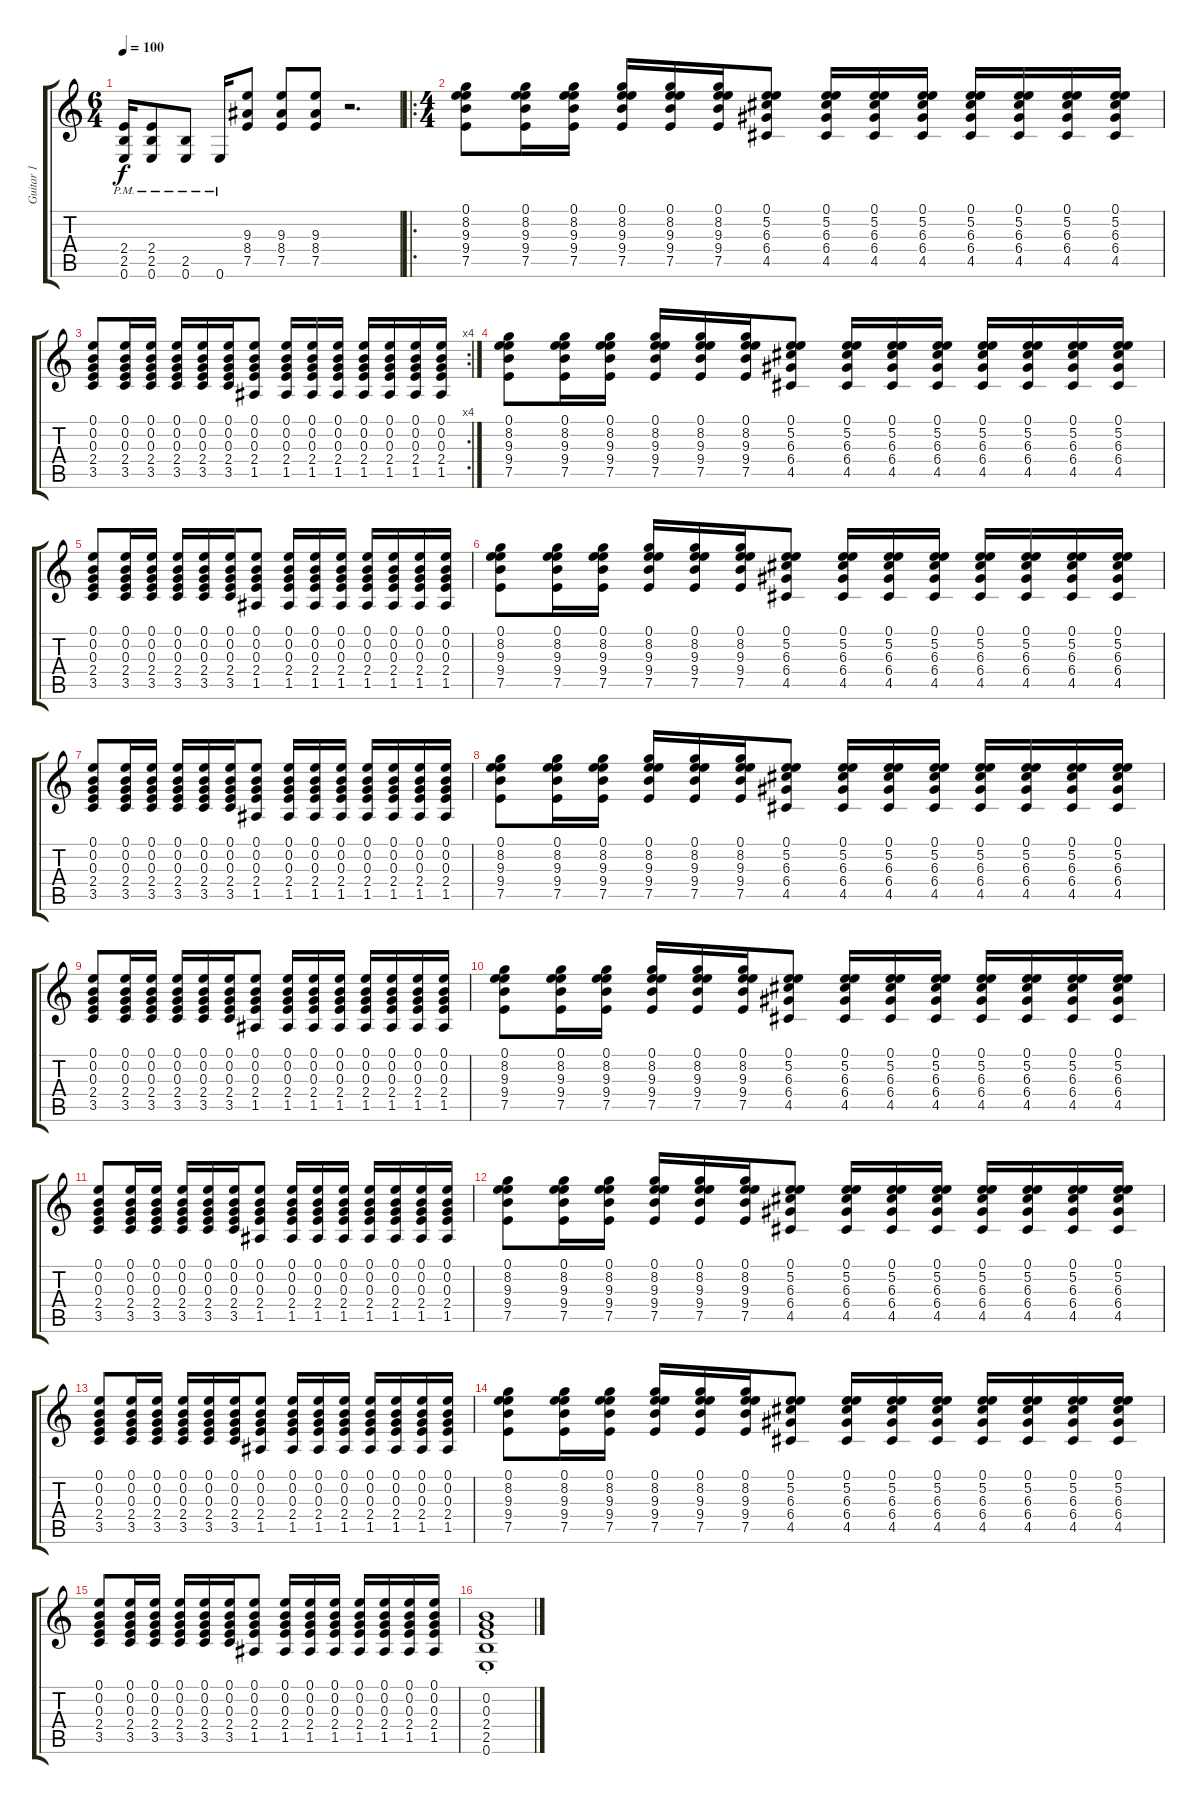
\track ("Guitar 1" "Guitar 1") {instrument distortionguitar}
\staff {score tabs}
\tuning (E4 B3 G3 D3 A2 E2) {hide}
\ts (6 4)
\tempo 100
\clef g2
\ks c
(2.4{pm} 2.5{pm} 0.6{pm}).16{dy f} (2.4{pm} 2.5{pm} 0.6{pm}).8 (2.5{pm} 0.6{pm}).8 0.6{pm}.16 (9.3 8.4 7.5).8 (9.3 8.4 7.5).8 (9.3 8.4 7.5).8 r.2{d} |
\ro
\ts (4 4)
(0.1 8.2 9.3 9.4 7.5).8{volume 11} (0.1 8.2 9.3 9.4 7.5).16 (0.1 8.2 9.3 9.4 7.5).16 (0.1 8.2 9.3 9.4 7.5).16 (0.1 8.2 9.3 9.4 7.5).16 (0.1 8.2 9.3 9.4 7.5).16 (0.1 5.2 6.3 6.4 4.5).8 (0.1 5.2 6.3 6.4 4.5).16 (0.1 5.2 6.3 6.4 4.5).16 (0.1 5.2 6.3 6.4 4.5).16 (0.1 5.2 6.3 6.4 4.5).16 (0.1 5.2 6.3 6.4 4.5).16 (0.1 5.2 6.3 6.4 4.5).16 (0.1 5.2 6.3 6.4 4.5).16 |
\rc 4
(0.1 0.2 0.3 2.4 3.5).8 (0.1 0.2 0.3 2.4 3.5).16 (0.1 0.2 0.3 2.4 3.5).16 (0.1 0.2 0.3 2.4 3.5).16 (0.1 0.2 0.3 2.4 3.5).16 (0.1 0.2 0.3 2.4 3.5).16 (0.1 0.2 0.3 2.4 1.5).8 (0.1 0.2 0.3 2.4 1.5).16 (0.1 0.2 0.3 2.4 1.5).16 (0.1 0.2 0.3 2.4 1.5).16 (0.1 0.2 0.3 2.4 1.5).16 (0.1 0.2 0.3 2.4 1.5).16 (0.1 0.2 0.3 2.4 1.5).16 (0.1 0.2 0.3 2.4 1.5).16 |
(0.1 8.2 9.3 9.4 7.5).8{volume 11} (0.1 8.2 9.3 9.4 7.5).16 (0.1 8.2 9.3 9.4 7.5).16 (0.1 8.2 9.3 9.4 7.5).16 (0.1 8.2 9.3 9.4 7.5).16 (0.1 8.2 9.3 9.4 7.5).16 (0.1 5.2 6.3 6.4 4.5).8 (0.1 5.2 6.3 6.4 4.5).16 (0.1 5.2 6.3 6.4 4.5).16 (0.1 5.2 6.3 6.4 4.5).16 (0.1 5.2 6.3 6.4 4.5).16 (0.1 5.2 6.3 6.4 4.5).16 (0.1 5.2 6.3 6.4 4.5).16 (0.1 5.2 6.3 6.4 4.5).16 |
(0.1 0.2 0.3 2.4 3.5).8 (0.1 0.2 0.3 2.4 3.5).16 (0.1 0.2 0.3 2.4 3.5).16 (0.1 0.2 0.3 2.4 3.5).16 (0.1 0.2 0.3 2.4 3.5).16 (0.1 0.2 0.3 2.4 3.5).16 (0.1 0.2 0.3 2.4 1.5).8 (0.1 0.2 0.3 2.4 1.5).16 (0.1 0.2 0.3 2.4 1.5).16 (0.1 0.2 0.3 2.4 1.5).16 (0.1 0.2 0.3 2.4 1.5).16 (0.1 0.2 0.3 2.4 1.5).16 (0.1 0.2 0.3 2.4 1.5).16 (0.1 0.2 0.3 2.4 1.5).16 |
(0.1 8.2 9.3 9.4 7.5).8 (0.1 8.2 9.3 9.4 7.5).16 (0.1 8.2 9.3 9.4 7.5).16 (0.1 8.2 9.3 9.4 7.5).16 (0.1 8.2 9.3 9.4 7.5).16 (0.1 8.2 9.3 9.4 7.5).16 (0.1 5.2 6.3 6.4 4.5).8 (0.1 5.2 6.3 6.4 4.5).16 (0.1 5.2 6.3 6.4 4.5).16 (0.1 5.2 6.3 6.4 4.5).16 (0.1 5.2 6.3 6.4 4.5).16 (0.1 5.2 6.3 6.4 4.5).16 (0.1 5.2 6.3 6.4 4.5).16 (0.1 5.2 6.3 6.4 4.5).16 |
(0.1 0.2 0.3 2.4 3.5).8 (0.1 0.2 0.3 2.4 3.5).16 (0.1 0.2 0.3 2.4 3.5).16 (0.1 0.2 0.3 2.4 3.5).16 (0.1 0.2 0.3 2.4 3.5).16 (0.1 0.2 0.3 2.4 3.5).16 (0.1 0.2 0.3 2.4 1.5).8 (0.1 0.2 0.3 2.4 1.5).16 (0.1 0.2 0.3 2.4 1.5).16 (0.1 0.2 0.3 2.4 1.5).16 (0.1 0.2 0.3 2.4 1.5).16 (0.1 0.2 0.3 2.4 1.5).16 (0.1 0.2 0.3 2.4 1.5).16 (0.1 0.2 0.3 2.4 1.5).16 |
(0.1 8.2 9.3 9.4 7.5).8 (0.1 8.2 9.3 9.4 7.5).16 (0.1 8.2 9.3 9.4 7.5).16 (0.1 8.2 9.3 9.4 7.5).16 (0.1 8.2 9.3 9.4 7.5).16 (0.1 8.2 9.3 9.4 7.5).16 (0.1 5.2 6.3 6.4 4.5).8 (0.1 5.2 6.3 6.4 4.5).16 (0.1 5.2 6.3 6.4 4.5).16 (0.1 5.2 6.3 6.4 4.5).16 (0.1 5.2 6.3 6.4 4.5).16 (0.1 5.2 6.3 6.4 4.5).16 (0.1 5.2 6.3 6.4 4.5).16 (0.1 5.2 6.3 6.4 4.5).16 |
(0.1 0.2 0.3 2.4 3.5).8 (0.1 0.2 0.3 2.4 3.5).16 (0.1 0.2 0.3 2.4 3.5).16 (0.1 0.2 0.3 2.4 3.5).16 (0.1 0.2 0.3 2.4 3.5).16 (0.1 0.2 0.3 2.4 3.5).16 (0.1 0.2 0.3 2.4 1.5).8 (0.1 0.2 0.3 2.4 1.5).16 (0.1 0.2 0.3 2.4 1.5).16 (0.1 0.2 0.3 2.4 1.5).16 (0.1 0.2 0.3 2.4 1.5).16 (0.1 0.2 0.3 2.4 1.5).16 (0.1 0.2 0.3 2.4 1.5).16 (0.1 0.2 0.3 2.4 1.5).16 |
(0.1 8.2 9.3 9.4 7.5).8 (0.1 8.2 9.3 9.4 7.5).16 (0.1 8.2 9.3 9.4 7.5).16 (0.1 8.2 9.3 9.4 7.5).16 (0.1 8.2 9.3 9.4 7.5).16 (0.1 8.2 9.3 9.4 7.5).16 (0.1 5.2 6.3 6.4 4.5).8 (0.1 5.2 6.3 6.4 4.5).16 (0.1 5.2 6.3 6.4 4.5).16 (0.1 5.2 6.3 6.4 4.5).16 (0.1 5.2 6.3 6.4 4.5).16 (0.1 5.2 6.3 6.4 4.5).16 (0.1 5.2 6.3 6.4 4.5).16 (0.1 5.2 6.3 6.4 4.5).16 |
(0.1 0.2 0.3 2.4 3.5).8 (0.1 0.2 0.3 2.4 3.5).16 (0.1 0.2 0.3 2.4 3.5).16 (0.1 0.2 0.3 2.4 3.5).16 (0.1 0.2 0.3 2.4 3.5).16 (0.1 0.2 0.3 2.4 3.5).16 (0.1 0.2 0.3 2.4 1.5).8 (0.1 0.2 0.3 2.4 1.5).16 (0.1 0.2 0.3 2.4 1.5).16 (0.1 0.2 0.3 2.4 1.5).16 (0.1 0.2 0.3 2.4 1.5).16 (0.1 0.2 0.3 2.4 1.5).16 (0.1 0.2 0.3 2.4 1.5).16 (0.1 0.2 0.3 2.4 1.5).16 |
(0.1 8.2 9.3 9.4 7.5).8 (0.1 8.2 9.3 9.4 7.5).16 (0.1 8.2 9.3 9.4 7.5).16 (0.1 8.2 9.3 9.4 7.5).16 (0.1 8.2 9.3 9.4 7.5).16 (0.1 8.2 9.3 9.4 7.5).16 (0.1 5.2 6.3 6.4 4.5).8 (0.1 5.2 6.3 6.4 4.5).16 (0.1 5.2 6.3 6.4 4.5).16 (0.1 5.2 6.3 6.4 4.5).16 (0.1 5.2 6.3 6.4 4.5).16 (0.1 5.2 6.3 6.4 4.5).16 (0.1 5.2 6.3 6.4 4.5).16 (0.1 5.2 6.3 6.4 4.5).16 |
(0.1 0.2 0.3 2.4 3.5).8 (0.1 0.2 0.3 2.4 3.5).16 (0.1 0.2 0.3 2.4 3.5).16 (0.1 0.2 0.3 2.4 3.5).16 (0.1 0.2 0.3 2.4 3.5).16 (0.1 0.2 0.3 2.4 3.5).16 (0.1 0.2 0.3 2.4 1.5).8 (0.1 0.2 0.3 2.4 1.5).16 (0.1 0.2 0.3 2.4 1.5).16 (0.1 0.2 0.3 2.4 1.5).16 (0.1 0.2 0.3 2.4 1.5).16 (0.1 0.2 0.3 2.4 1.5).16 (0.1 0.2 0.3 2.4 1.5).16 (0.1 0.2 0.3 2.4 1.5).16 |
(0.1 8.2 9.3 9.4 7.5).8 (0.1 8.2 9.3 9.4 7.5).16 (0.1 8.2 9.3 9.4 7.5).16 (0.1 8.2 9.3 9.4 7.5).16 (0.1 8.2 9.3 9.4 7.5).16 (0.1 8.2 9.3 9.4 7.5).16 (0.1 5.2 6.3 6.4 4.5).8 (0.1 5.2 6.3 6.4 4.5).16 (0.1 5.2 6.3 6.4 4.5).16 (0.1 5.2 6.3 6.4 4.5).16 (0.1 5.2 6.3 6.4 4.5).16 (0.1 5.2 6.3 6.4 4.5).16 (0.1 5.2 6.3 6.4 4.5).16 (0.1 5.2 6.3 6.4 4.5).16 |
(0.1 0.2 0.3 2.4 3.5).8 (0.1 0.2 0.3 2.4 3.5).16 (0.1 0.2 0.3 2.4 3.5).16 (0.1 0.2 0.3 2.4 3.5).16 (0.1 0.2 0.3 2.4 3.5).16 (0.1 0.2 0.3 2.4 3.5).16 (0.1 0.2 0.3 2.4 1.5).8 (0.1 0.2 0.3 2.4 1.5).16 (0.1 0.2 0.3 2.4 1.5).16 (0.1 0.2 0.3 2.4 1.5).16 (0.1 0.2 0.3 2.4 1.5).16 (0.1 0.2 0.3 2.4 1.5).16 (0.1 0.2 0.3 2.4 1.5).16 (0.1 0.2 0.3 2.4 1.5).16 |
(0.2{st} 0.3{st} 2.4{st} 2.5{st} 0.6{st}).1
